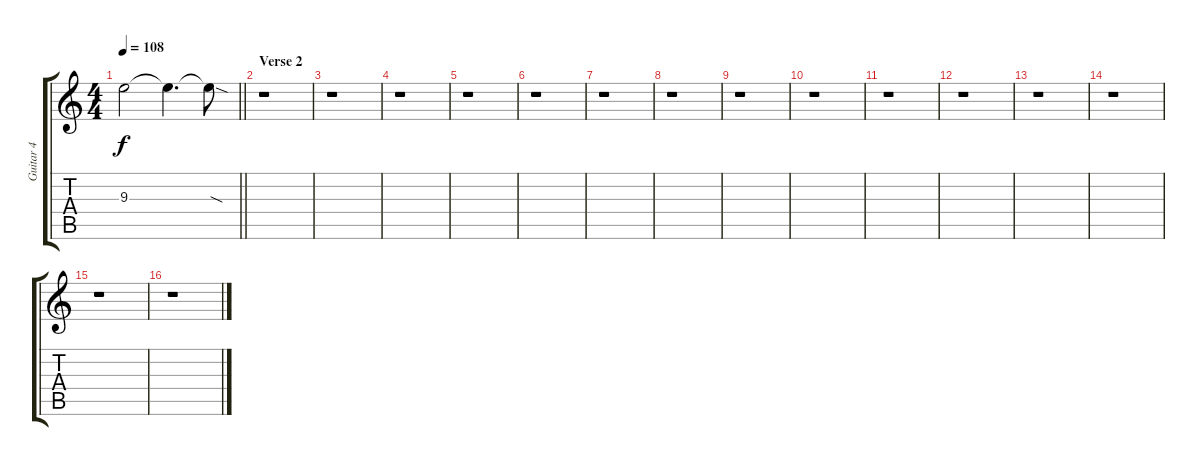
\track ("Guitar 4" "Guitar 4") {instrument distortionguitar}
\staff {score tabs}
\tuning (E4 B3 G3 D3 A2 E2) {hide}
\ts (4 4)
\tempo 108
\clef g2
\barLineRight lightlight
\ks c
9.3{t}.2{dy f} 9.3{t}.4{d} 9.3{sod t}.8 |
\section ("" "Verse 2")
r.1 |
r.1 |
r.1 |
r.1 |
r.1 |
r.1 |
r.1 |
r.1 |
r.1 |
r.1 |
r.1 |
r.1 |
r.1 |
r.1 |
r.1
